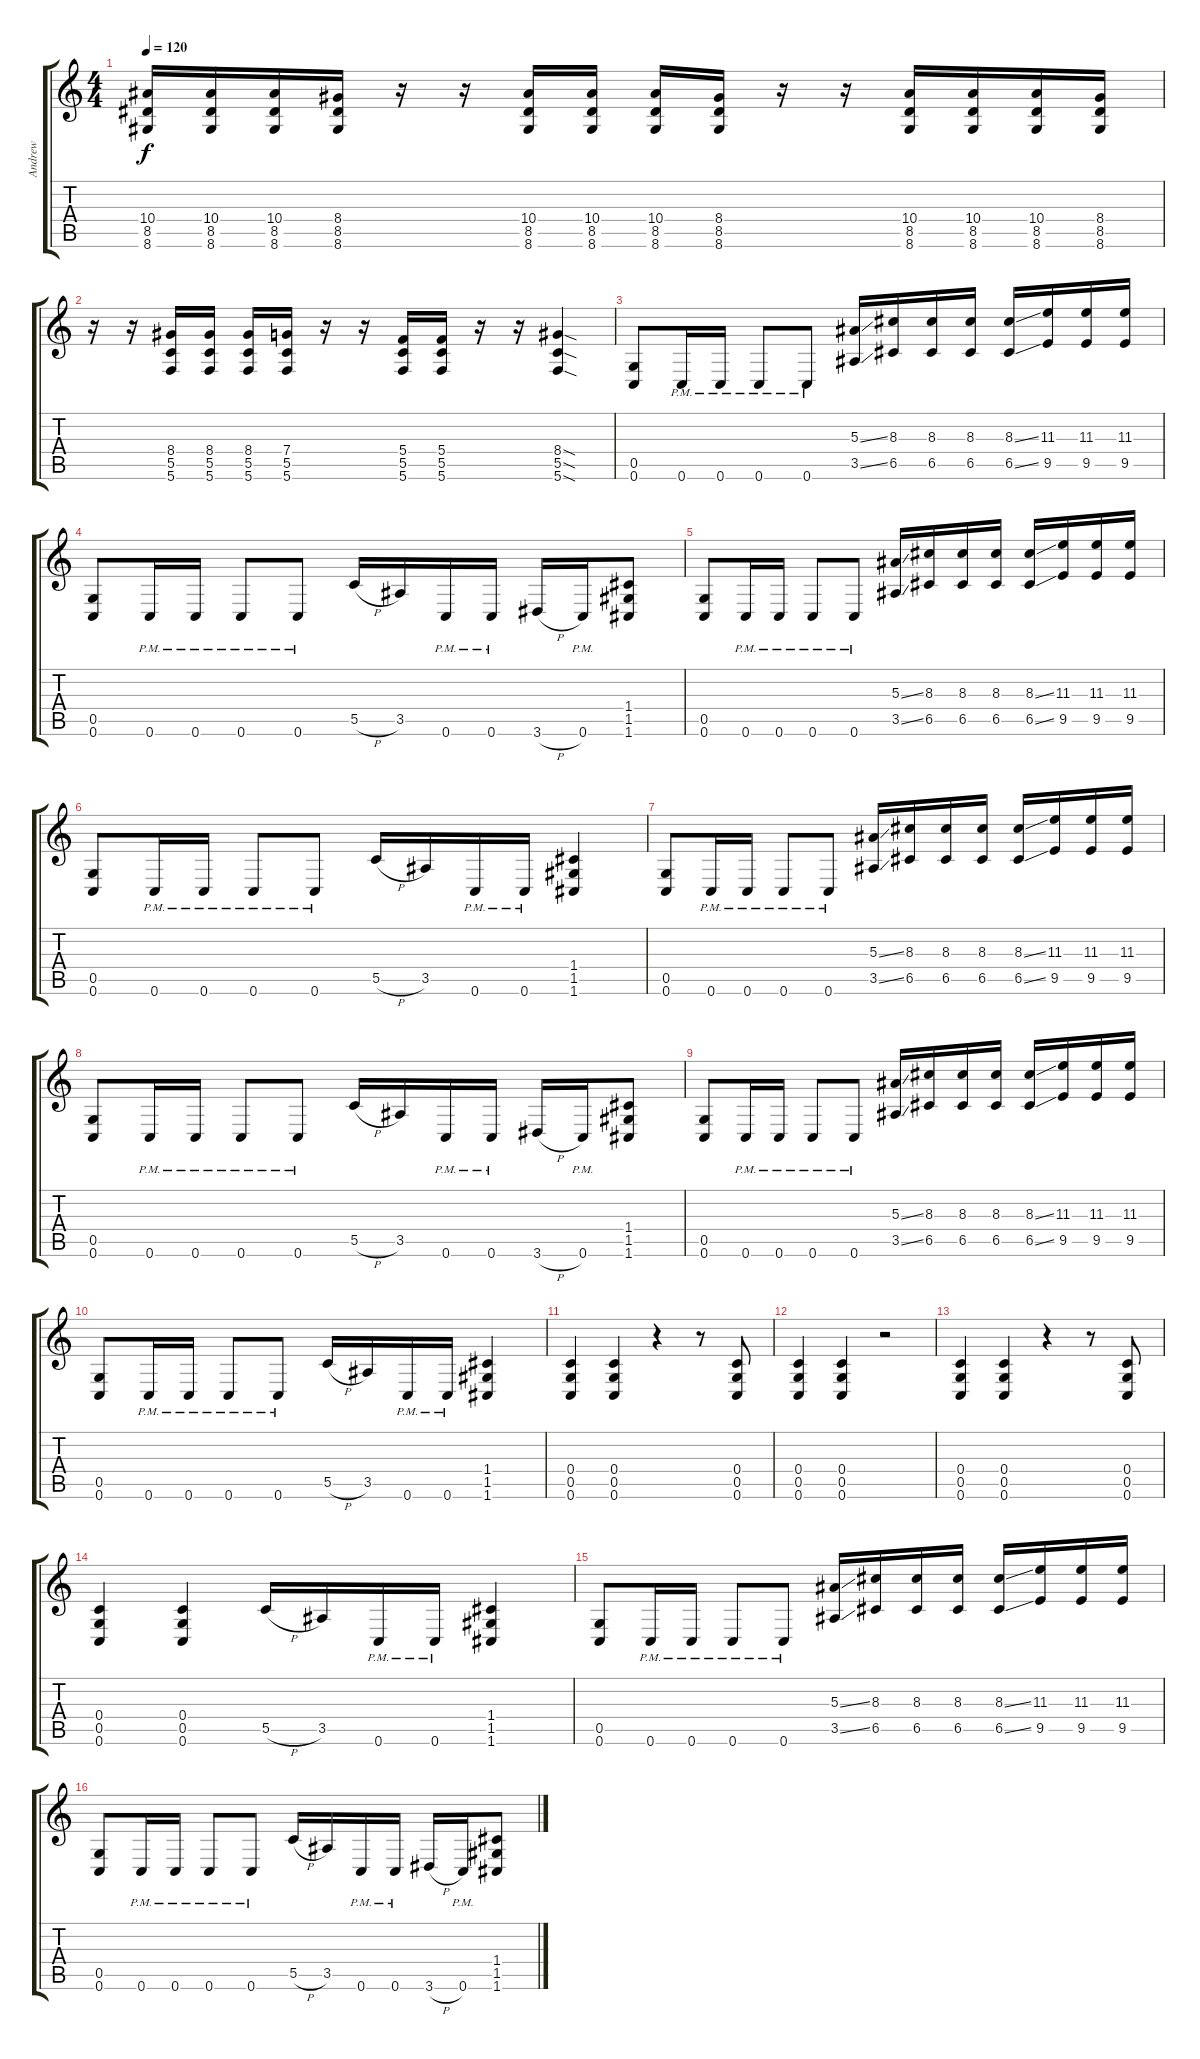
\track ("Andrew" "Andrew") {instrument overdrivenguitar}
\staff {score tabs}
\tuning (D4 A3 F3 C3 G2 C2) {hide}
\ts (4 4)
\tempo 120
\clef g2
\ks c
(10.4 8.5 8.6).16{dy f} (10.4 8.5 8.6).16 (10.4 8.5 8.6).16 (8.4 8.5 8.6).16 r.16 r.16 (10.4 8.5 8.6).16 (10.4 8.5 8.6).16 (10.4 8.5 8.6).16 (8.4 8.5 8.6).16 r.16 r.16 (10.4 8.5 8.6).16 (10.4 8.5 8.6).16 (10.4 8.5 8.6).16 (8.4 8.5 8.6).16 |
r.16 r.16 (8.4 5.5 5.6).16 (8.4 5.5 5.6).16 (8.4 5.5 5.6).16 (7.4 5.5 5.6).16 r.16 r.16 (5.4 5.5 5.6).16 (5.4 5.5 5.6).16 r.16 r.16 (8.4{sod} 5.5{sod} 5.6{sod}).4 |
(0.5 0.6).8 0.6{pm}.16 0.6{pm}.16 0.6{pm}.8 0.6{pm}.8 (5.3{ss} 3.5{ss}).16 (8.3 6.5).16 (8.3 6.5).16 (8.3 6.5).16 (8.3{ss} 6.5{ss}).16 (11.3 9.5).16 (11.3 9.5).16 (11.3 9.5).16 |
(0.5 0.6).8 0.6{pm}.16 0.6{pm}.16 0.6{pm}.8 0.6{pm}.8 5.5{h}.16 3.5.16 0.6{pm}.16 0.6{pm}.16 3.6{h}.16 0.6{pm}.16 (1.4 1.5 1.6).8 |
(0.5 0.6).8 0.6{pm}.16 0.6{pm}.16 0.6{pm}.8 0.6{pm}.8 (5.3{ss} 3.5{ss}).16 (8.3 6.5).16 (8.3 6.5).16 (8.3 6.5).16 (8.3{ss} 6.5{ss}).16 (11.3 9.5).16 (11.3 9.5).16 (11.3 9.5).16 |
(0.5 0.6).8 0.6{pm}.16 0.6{pm}.16 0.6{pm}.8 0.6{pm}.8 5.5{h}.16 3.5.16 0.6{pm}.16 0.6{pm}.16 (1.4 1.5 1.6).4 |
(0.5 0.6).8 0.6{pm}.16 0.6{pm}.16 0.6{pm}.8 0.6{pm}.8 (5.3{ss} 3.5{ss}).16 (8.3 6.5).16 (8.3 6.5).16 (8.3 6.5).16 (8.3{ss} 6.5{ss}).16 (11.3 9.5).16 (11.3 9.5).16 (11.3 9.5).16 |
(0.5 0.6).8 0.6{pm}.16 0.6{pm}.16 0.6{pm}.8 0.6{pm}.8 5.5{h}.16 3.5.16 0.6{pm}.16 0.6{pm}.16 3.6{h}.16 0.6{pm}.16 (1.4 1.5 1.6).8 |
(0.5 0.6).8 0.6{pm}.16 0.6{pm}.16 0.6{pm}.8 0.6{pm}.8 (5.3{ss} 3.5{ss}).16 (8.3 6.5).16 (8.3 6.5).16 (8.3 6.5).16 (8.3{ss} 6.5{ss}).16 (11.3 9.5).16 (11.3 9.5).16 (11.3 9.5).16 |
(0.5 0.6).8 0.6{pm}.16 0.6{pm}.16 0.6{pm}.8 0.6{pm}.8 5.5{h}.16 3.5.16 0.6{pm}.16 0.6{pm}.16 (1.4 1.5 1.6).4 |
(0.4 0.5 0.6).4 (0.4 0.5 0.6).4 r.4 r.8 (0.4 0.5 0.6).8 |
(0.4 0.5 0.6).4 (0.4 0.5 0.6).4 r.2 |
(0.4 0.5 0.6).4 (0.4 0.5 0.6).4 r.4 r.8 (0.4 0.5 0.6).8 |
(0.4 0.5 0.6).4 (0.4 0.5 0.6).4 5.5{h}.16 3.5.16 0.6{pm}.16 0.6{pm}.16 (1.4 1.5 1.6).4 |
(0.5 0.6).8 0.6{pm}.16 0.6{pm}.16 0.6{pm}.8 0.6{pm}.8 (5.3{ss} 3.5{ss}).16 (8.3 6.5).16 (8.3 6.5).16 (8.3 6.5).16 (8.3{ss} 6.5{ss}).16 (11.3 9.5).16 (11.3 9.5).16 (11.3 9.5).16 |
(0.5 0.6).8 0.6{pm}.16 0.6{pm}.16 0.6{pm}.8 0.6{pm}.8 5.5{h}.16 3.5.16 0.6{pm}.16 0.6{pm}.16 3.6{h}.16 0.6{pm}.16 (1.4 1.5 1.6).8
